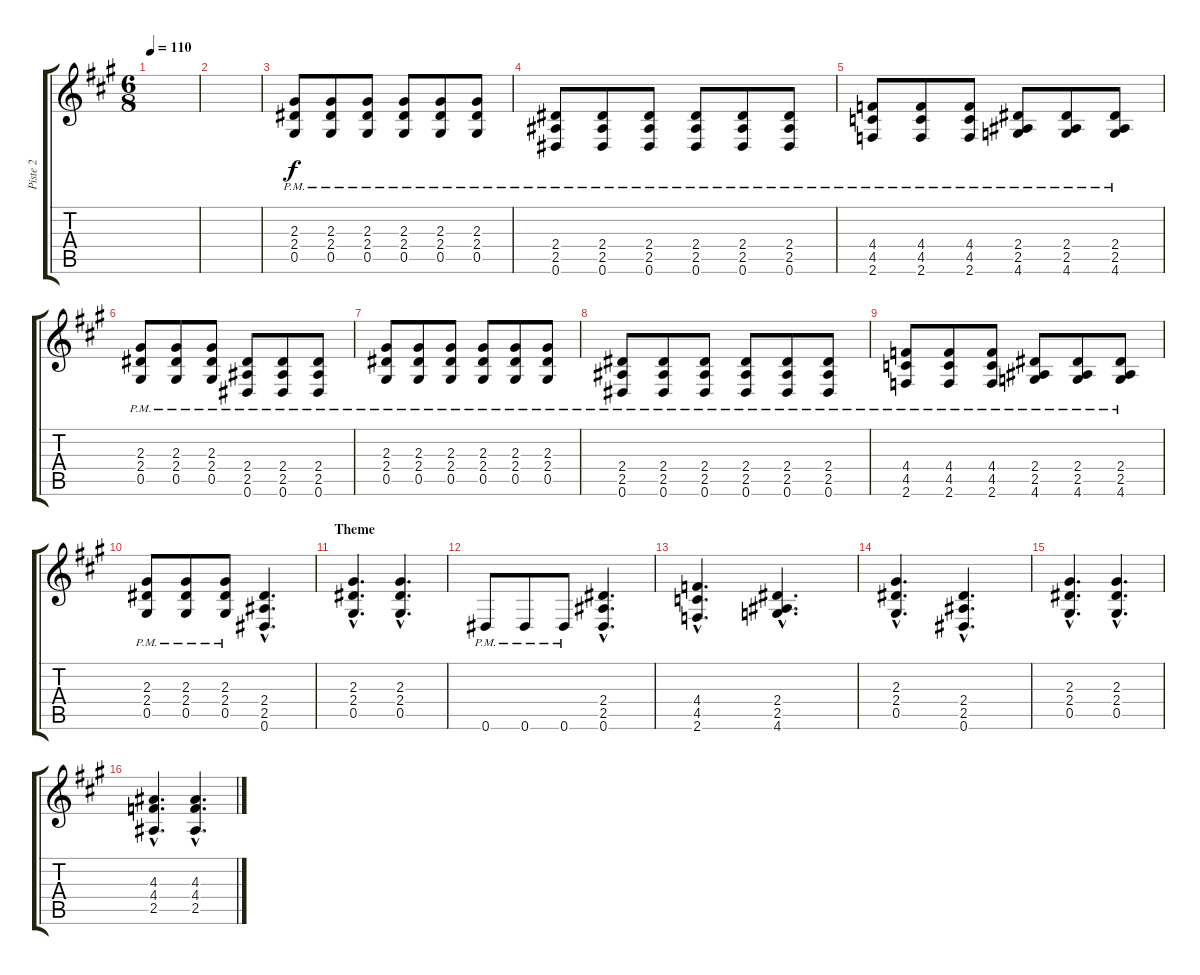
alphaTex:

\track ("Piste 2" "Piste 2") {instrument distortionguitar}
\staff {score tabs}
\tuning (Eb4 Bb3 Gb3 Db3 Ab2 Eb2) {hide}
\ts (6 8)
\tempo 110
\clef g2
\ks a
|
|
(2.3{pm} 2.4{pm} 0.5{pm}).8 (2.3{pm} 2.4{pm} 0.5{pm}).8 (2.3{pm} 2.4{pm} 0.5{pm}).8 (2.3{pm} 2.4{pm} 0.5{pm}).8 (2.3{pm} 2.4{pm} 0.5{pm}).8 (2.3{pm} 2.4{pm} 0.5{pm}).8 |
(2.4{pm} 2.5{pm} 0.6{pm}).8 (2.4{pm} 2.5{pm} 0.6{pm}).8 (2.4{pm} 2.5{pm} 0.6{pm}).8 (2.4{pm} 2.5{pm} 0.6{pm}).8 (2.4{pm} 2.5{pm} 0.6{pm}).8 (2.4{pm} 2.5{pm} 0.6{pm}).8 |
(4.4{pm} 4.5{pm} 2.6{pm}).8 (4.4{pm} 4.5{pm} 2.6{pm}).8 (4.4{pm} 4.5{pm} 2.6{pm}).8 (2.4{pm} 2.5{pm} 4.6{pm}).8 (2.4{pm} 2.5{pm} 4.6{pm}).8 (2.4{pm} 2.5{pm} 4.6{pm}).8 |
(2.3{pm} 2.4{pm} 0.5{pm}).8 (2.3{pm} 2.4{pm} 0.5{pm}).8 (2.3{pm} 2.4{pm} 0.5{pm}).8 (2.4{pm} 2.5{pm} 0.6{pm}).8 (2.4{pm} 2.5{pm} 0.6{pm}).8 (2.4{pm} 2.5{pm} 0.6{pm}).8 |
(2.3{pm} 2.4{pm} 0.5{pm}).8 (2.3{pm} 2.4{pm} 0.5{pm}).8 (2.3{pm} 2.4{pm} 0.5{pm}).8 (2.3{pm} 2.4{pm} 0.5{pm}).8 (2.3{pm} 2.4{pm} 0.5{pm}).8 (2.3{pm} 2.4{pm} 0.5{pm}).8 |
(2.4{pm} 2.5{pm} 0.6{pm}).8 (2.4{pm} 2.5{pm} 0.6{pm}).8 (2.4{pm} 2.5{pm} 0.6{pm}).8 (2.4{pm} 2.5{pm} 0.6{pm}).8 (2.4{pm} 2.5{pm} 0.6{pm}).8 (2.4{pm} 2.5{pm} 0.6{pm}).8 |
(4.4{pm} 4.5{pm} 2.6{pm}).8 (4.4{pm} 4.5{pm} 2.6{pm}).8 (4.4{pm} 4.5{pm} 2.6{pm}).8 (2.4{pm} 2.5{pm} 4.6{pm}).8 (2.4{pm} 2.5{pm} 4.6{pm}).8 (2.4{pm} 2.5{pm} 4.6{pm}).8 |
(2.3{pm} 2.4{pm} 0.5{pm}).8 (2.3{pm} 2.4{pm} 0.5{pm}).8 (2.3{pm} 2.4{pm} 0.5{pm}).8 (2.4{hac} 2.5{hac} 0.6{hac}).4{d} |
\section ("" "Theme")
(2.3{hac} 2.4{hac} 0.5{hac}).4{d} (2.3{hac} 2.4{hac} 0.5{hac}).4{d} |
0.6{pm}.8 0.6{pm}.8 0.6{pm}.8 (2.4{hac} 2.5{hac} 0.6{hac}).4{d} |
(4.4{hac} 4.5{hac} 2.6{hac}).4{d} (2.4{hac} 2.5{hac} 4.6{hac}).4{d} |
(2.3{hac} 2.4{hac} 0.5{hac}).4{d} (2.4{hac} 2.5{hac} 0.6{hac}).4{d} |
(2.3{hac} 2.4{hac} 0.5{hac}).4{d} (2.3{hac} 2.4{hac} 0.5{hac}).4{d} |
(4.3{hac} 4.4{hac} 2.5{hac}).4{d} (4.3{hac} 4.4{hac} 2.5{hac}).4{d}
